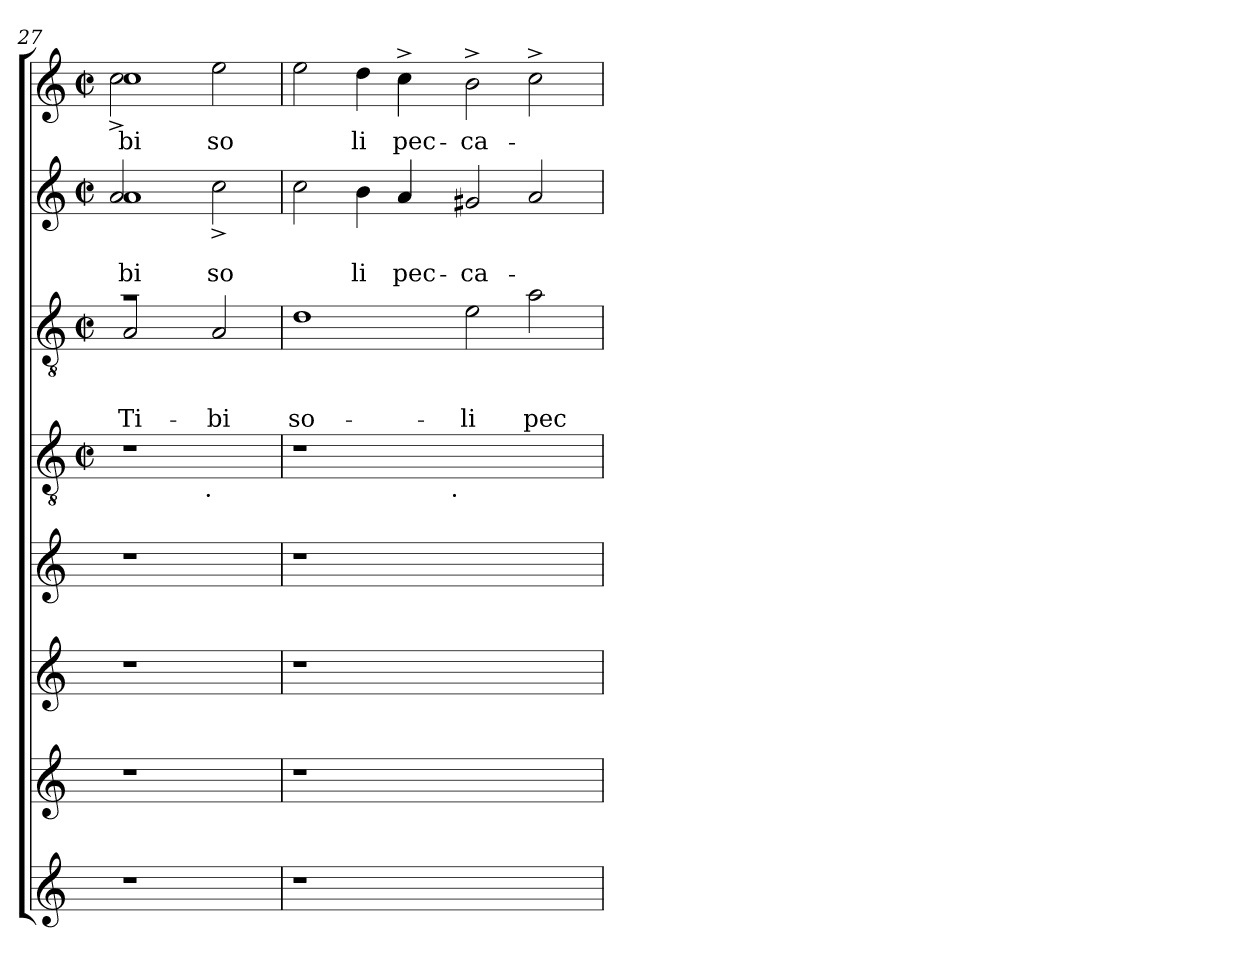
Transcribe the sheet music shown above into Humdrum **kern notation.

**kern	**kern	**kern	**kern	**kern	**kern	**text	**text	**text	**kern	**text	**text	**kern	**text
*part8	*part7	*part6	*part5	*part4	*part3	*part3	*part3	*part3	*part2	*part2	*part2	*part1	*part1
*staff8	*staff7	*staff6	*staff5	*staff4	*staff3	*staff3	*staff3	*staff3	*staff2	*staff2	*staff2	*staff1	*staff1
!!LO:LB:g=z
*clefG2	*clefG2	*clefG2	*clefG2	*clefGv2	*clefGv2	*	*	*	*clefG2	*	*	*clefG2	*
*k[]	*k[]	*k[]	*k[]	*k[]	*k[]	*	*	*	*k[]	*	*	*k[]	*
*C:	*C:	*C:	*C:	*C:	*C:	*	*	*	*C:	*	*	*C:	*
*	*	*	*	*M2/2	*M2/2	*	*	*	*M2/2	*	*	*M2/2	*
*	*	*	*	*met(c|)	*met(c|)	*	*	*	*met(c|)	*	*	*met(c|)	*
=27	=27	=27	=27	=27	=27	=27	=27	=27	=27	=27	=27	=27	=27
*	*	*	*	*	*^	*	*	*	*	*	*	*	*
!	!	!	!	!	!	!	!	!	!LO:LY:b	!	!	!LO:LY:b	!	!
*	*	*	*	*	*	*	*	*	*	*^	*	*	*	*
!	!	!	!	!	!	!	!	!	!	!	!	!	!LO:LY:b	!	!LO:LY:b:rj
*	*	*	*	*	*	*	*	*	*	*	*	*	*	*^	*
!	!	!	!	!	!	!	!	!	!	!	!	!	!	!	!	!LO:LY:b
*	*	*	*	*^	*	*	*	*	*	*	*	*	*	*	*	*
1r	1r	1r	1r	1r	4ryy	1ra	2A/	.	.	Ti-	1a	2a/	.	-bi	1cc	2cc^<\	-bi
.	.	.	.	.	8...ryy	.	.	.	.	.	.	.	.	.	.	.	.
!	!	!	!	!	!LO:TX:b:t=.	!	!	!	!	!	!	!	!	!	!	!	!
.	.	.	.	.	2ryy	.	.	.	.	.	.	.	.	.	.	.	.
!	!	!	!	!	!	!	!	!	!	!LO:LY:b	!	!	!	!LO:LY:b	!	!	!LO:LY:b
.	.	.	.	.	.	.	2A/	.	.	-bi	.	[>2cc^<\	.	so-	.	[>2ee\	so-
.	.	.	.	.	64ryy	.	.	.	.	.	.	.	.	.	.	.	.
=28	=28	=28	=28	=28	=28	=28	=28	=28	=28	=28	=28	=28	=28	=28	=28	=28	=28
!	!	!	!	!	!	!	!	!	!	!LO:LY:b	!	!	!	!	!	!	!
*	*	*	*	*	*	*v	*v	*	*	*	*	*	*	*	*v	*v	*
*	*	*	*	*	*	*	*	*	*	*v	*v	*	*	*	*
1r	1r	1r	1r	1r	2ryy	1d	.	.	so-	2cc\	.	.	2ee\	.
!	!	!	!	!	!	!	!	!	!	!	!	!LO:LY:b	!	!LO:LY:b
.	.	.	.	.	4ryy	.	.	.	.	4b\	.	-li	4dd\	-li
!	!	!	!	!	!	!	!	!	!	!	!	!LO:LY:b	!	!LO:LY:b
.	.	.	.	.	8ryy	.	.	.	.	4a/	.	pec-	4cc^>\	pec-
.	.	.	.	.	16ryy	.	.	.	.	.	.	.	.	.
.	.	.	.	.	64ryy	.	.	.	.	.	.	.	.	.
!	!	!	!	!	!LO:TX:b:t=.	!	!	!	!	!	!	!	!	!
.	.	.	.	.	1ryy	.	.	.	.	.	.	.	.	.
!	!	!	!	!	!	!	!	!	!LO:LY:b	!	!	!LO:LY:b:rj	!	!LO:LY:b
1ryy	1ryy	1ryy	1ryy	1ryy	.	2e\	.	.	-li	2g#X/	.	-ca-	2b^>\	-ca-
!	!	!	!	!	!	!	!	!	!LO:LY:b	!	!	!	!	!
.	.	.	.	.	.	2a\	.	.	pec-	[<2a/	.	.	2cc^>\	.
.	.	.	.	.	32.ryy	.	.	.	.	.	.	.	.	.
*	*	*	*	*v	*v	*	*	*	*	*	*	*	*	*
=	=	=	=	=	=	=	=	=	=	=	=	=	=
*-	*-	*-	*-	*-	*-	*-	*-	*-	*-	*-	*-	*-	*-
